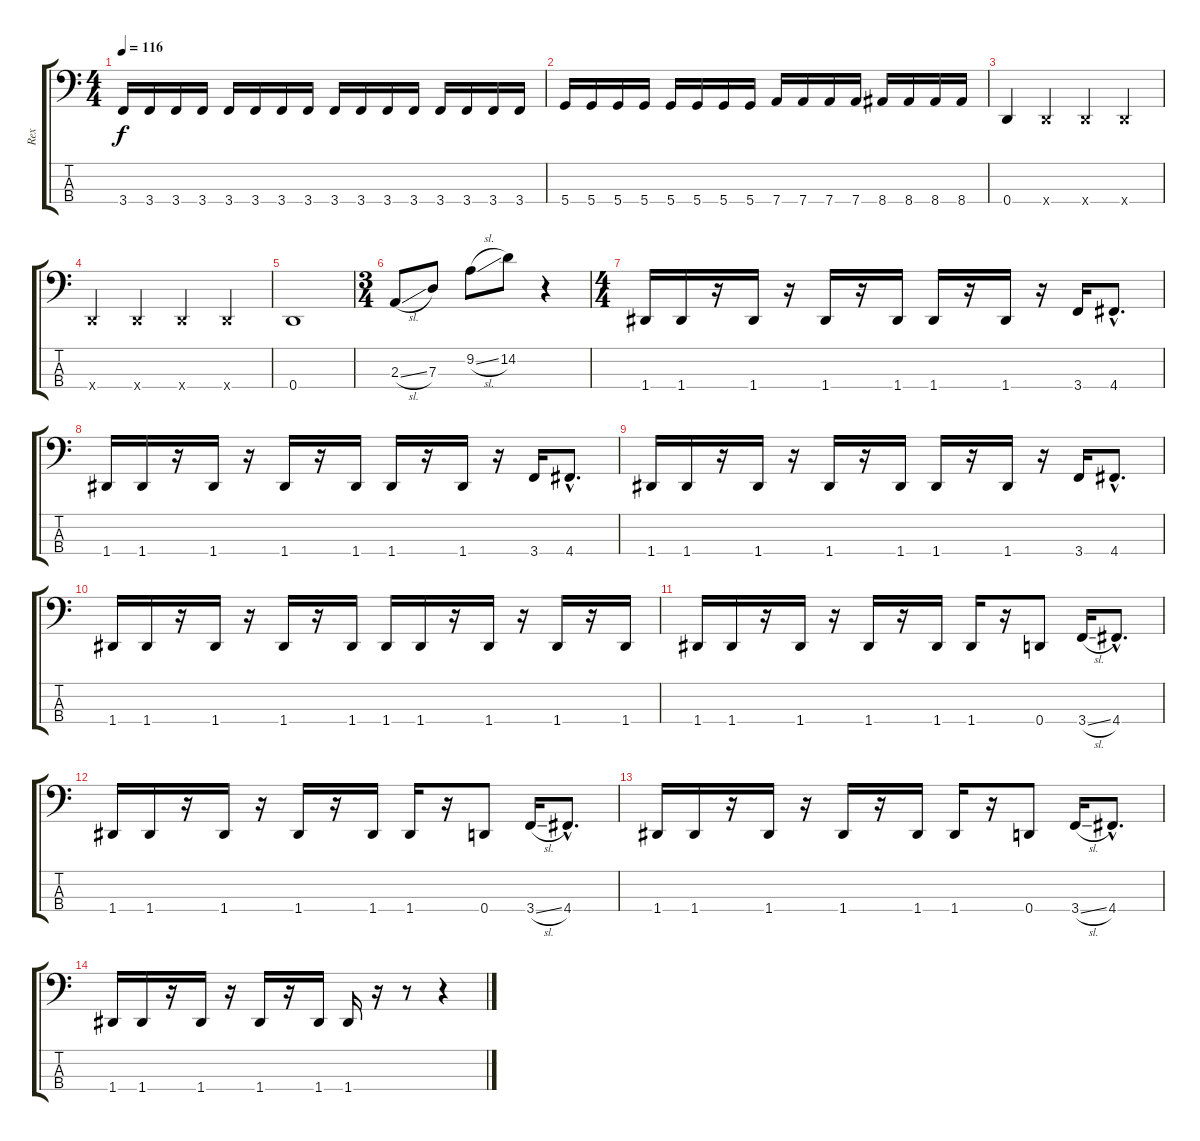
\track ("Rex" "Rex") {instrument electricbasspick}
\staff {score tabs}
\tuning (F2 C2 G1 D1) {hide}
\ts (4 4)
\tempo 116
\clef f4
\ks c
3.4.16{dy f} 3.4.16 3.4.16 3.4.16 3.4.16 3.4.16 3.4.16 3.4.16 3.4.16 3.4.16 3.4.16 3.4.16 3.4.16 3.4.16 3.4.16 3.4.16 |
5.4.16 5.4.16 5.4.16 5.4.16 5.4.16 5.4.16 5.4.16 5.4.16 7.4.16 7.4.16 7.4.16 7.4.16 8.4.16 8.4.16 8.4.16 8.4.16 |
0.4.4 0.4{x}.4 0.4{x}.4 0.4{x}.4 |
0.4{x}.4 0.4{x}.4 0.4{x}.4 0.4{x}.4 |
0.4.1 |
\ts (3 4)
2.3{sl}.8 7.3.8 9.2{sl}.8 14.2.8 r.4 |
\ts (4 4)
1.4.16 1.4.16 r.16 1.4.16 r.16 1.4.16 r.16 1.4.16 1.4.16 r.16 1.4.16 r.16 3.4.16 4.4{hac}.8{d} |
1.4.16 1.4.16 r.16 1.4.16 r.16 1.4.16 r.16 1.4.16 1.4.16 r.16 1.4.16 r.16 3.4.16 4.4{hac}.8{d} |
1.4.16 1.4.16 r.16 1.4.16 r.16 1.4.16 r.16 1.4.16 1.4.16 r.16 1.4.16 r.16 3.4.16 4.4{hac}.8{d} |
1.4.16 1.4.16 r.16 1.4.16 r.16 1.4.16 r.16 1.4.16 1.4.16 1.4.16 r.16 1.4.16 r.16 1.4.16 r.16 1.4.16 |
1.4.16 1.4.16 r.16 1.4.16 r.16 1.4.16 r.16 1.4.16 1.4.16 r.16 0.4.8 3.4{sl}.16 4.4{hac}.8{d} |
1.4.16 1.4.16 r.16 1.4.16 r.16 1.4.16 r.16 1.4.16 1.4.16 r.16 0.4.8 3.4{sl}.16 4.4{hac}.8{d} |
1.4.16 1.4.16 r.16 1.4.16 r.16 1.4.16 r.16 1.4.16 1.4.16 r.16 0.4.8 3.4{sl}.16 4.4{hac}.8{d} |
1.4.16 1.4.16 r.16 1.4.16 r.16 1.4.16 r.16 1.4.16 1.4.16 r.16 r.8 r.4
